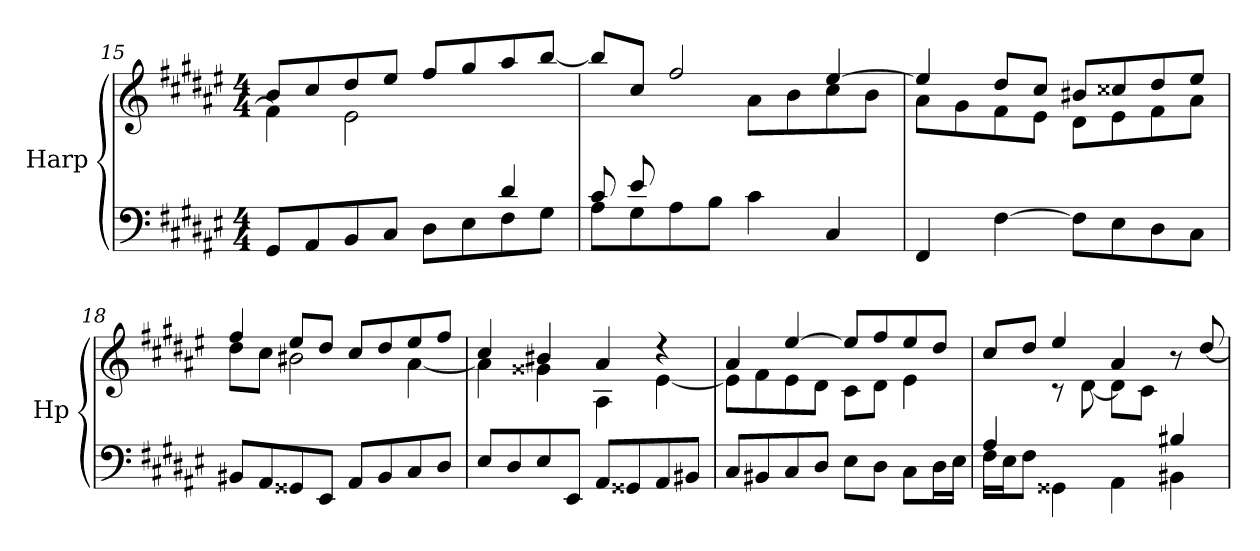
**kern	**kern
*part1	*part1
*staff2	*staff1
*I"Harp	*
*I'Hp	*
*clefF4	*clefG2
*k[f#c#g#d#a#e#]	*k[f#c#g#d#a#e#]
*M4/4	*M4/4
=15	=15
*^	*^
2.ryy	8GG#/L	8b/L	4f#\]
.	8AA#/	8cc#/	.
.	8BB/	8dd#/	2e#\
.	8C#/J	8ee#/J	.
.	8D#\L	8ff#/L	.
.	8E#\	8gg#/	.
4d#/	8F#\	8aa#/	4ryy
.	8G#\J	[8bb/J	.
=16	=16	=16	=16
8c#/L	8A#\L	8bb/L]	4ryy
8e#/	8G#\	8cc#/J	.
2.ryy	8A#\	2ff#/	8f#\
.	8B\J	.	8g#\J
.	4c#\	.	8a#\L
.	.	.	8b\
.	4C#/	[4ee#/	8cc#\
.	.	.	8b\J
*v	*v	*	*
!!LO:LB:g=z	!!
=17	=17	=17
4FF#/	4ee#/]	8a#\L
.	.	8g#\
[4F#\	8dd#/L	8f#\
.	8cc#/J	8e#\J
8F#\L]	8b#X/L	8d#\L
8E#\	8cc##X/	8e#\
8D#\	8dd#/	8f#\
8C#\J	8ee#/J	8a#\J
=18	=18	=18
8BB#X/L	4ff#/	8dd#\L
8AA#/	.	8cc#\J
8GG##X/	8ee#/L	2b#X\
8EE#/J	8dd#/J	.
8AA#/L	8cc#/L	.
8BB#/	8dd#/	.
8C#/	8ee#/	[4a#\
8D#/J	8ff#/J	.
=19	=19	=19
8E#/L	4cc#/	4a#\]
8D#/	.	.
8E#/	4b#X/	4g##X\
8EE#/J	.	.
8AA#/L	4a#/	4A#\
8GG##X/	.	.
8AA#/	4r	[4e#\
8BB#X/J	.	.
=20	=20	=20
8C#/L	4a#/	8e#\L]
8BB#X/	.	8f#\
8C#/	[4ee#/	8e#\
8D#/J	.	8d#\J
8E#\L	8ee#/L]	8c#\L
8D#\J	8ff#/	8d#\J
8C#\L	8ee#/	4e#\
16D#\L	8dd#/J	.
16E#\JJ	.	.
!!LO:PB:g=z	!!
=21	=21	=21
*^	*	*
4A#/	16F#\LL	8cc#/L	4ryy
.	16E#\J	.	.
.	8F#\J	8dd#/J	.
2ryy	4GG##X\	4ee#/	8r
.	.	.	[8d#\
.	4AA#\	4a#/	8d#\L]
.	.	.	8c#\J
4B#X/	4BB#X\	8r	4ryy
.	.	[8dd#/	.
*v	*v	*	*
*	*v	*v
=	=
*-	*-
